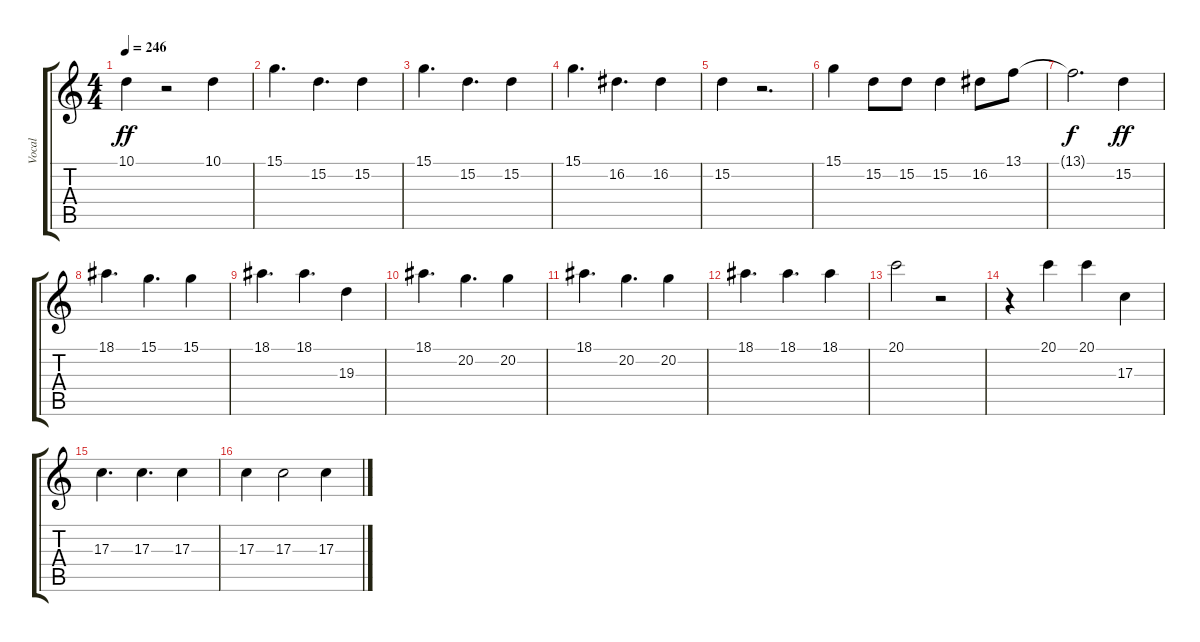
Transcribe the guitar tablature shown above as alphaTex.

\track ("Vocal" "Vocal") {instrument synthvoice}
\staff {score tabs}
\tuning (E4 B3 G3 D3 A2 E2) {hide}
\ts (4 4)
\tempo 246
\clef g2
\ks c
10.1.4{dy ff} r.2 10.1.4 |
15.1.4{d} 15.2.4{d} 15.2.4 |
15.1.4{d} 15.2.4{d} 15.2.4 |
15.1.4{d} 16.2.4{d} 16.2.4 |
15.2.4 r.2{d} |
15.1.4 15.2.8 15.2.8 15.2.4 16.2.8 13.1.8 |
13.1{t}.2{d dy f} 15.2.4{dy ff} |
18.1.4{d} 15.1.4{d} 15.1.4 |
18.1.4{d} 18.1.4{d} 19.3.4 |
18.1.4{d} 20.2.4{d} 20.2.4 |
18.1.4{d} 20.2.4{d} 20.2.4 |
18.1.4{d} 18.1.4{d} 18.1.4 |
20.1.2 r.2 |
r.4 20.1.4 20.1.4 17.3.4 |
17.3.4{d} 17.3.4{d} 17.3.4 |
17.3.4 17.3.2 17.3.4
